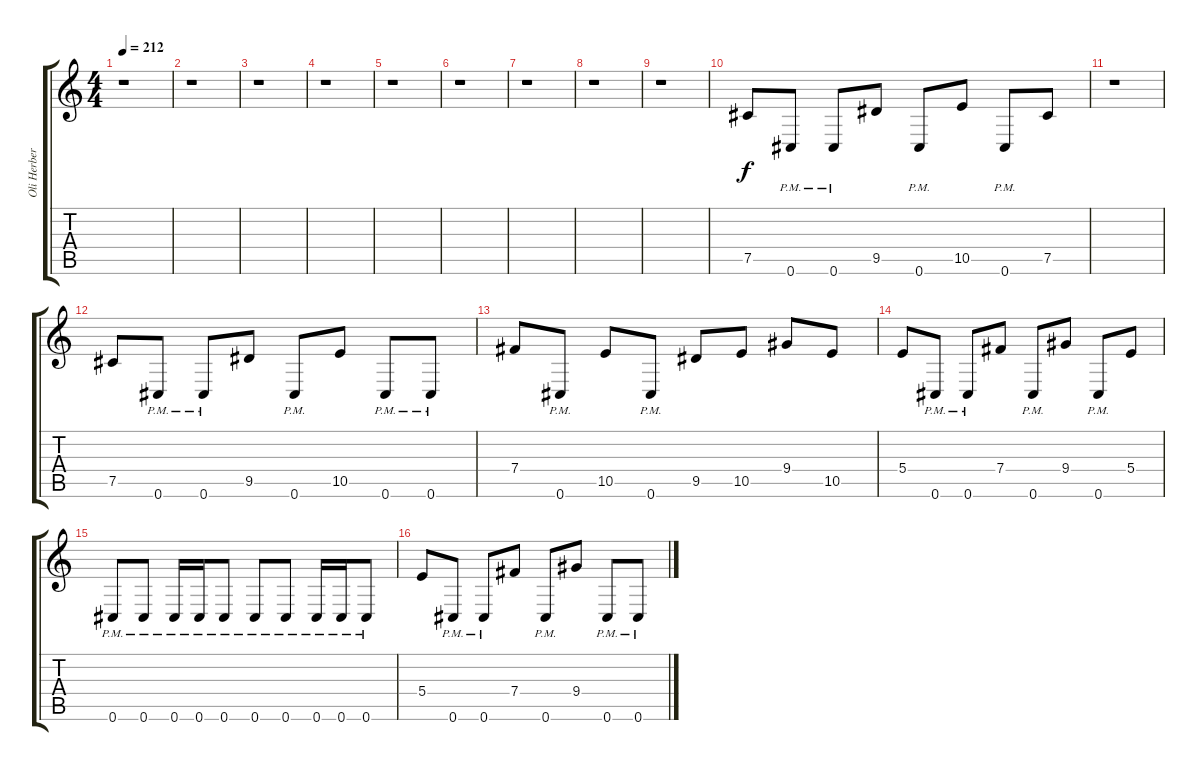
\track ("Oli Herbert" "Oli Herber") {instrument overdrivenguitar}
\staff {score tabs}
\tuning (Db4 Ab3 E3 B2 Gb2 Db2) {hide}
\ts (4 4)
\tempo 212
\clef g2
\ks c
r.1{dy f} |
r.1 |
r.1 |
r.1 |
r.1 |
r.1 |
r.1 |
r.1 |
r.1 |
7.5.8 0.6{pm}.8 0.6{pm}.8 9.5.8 0.6{pm}.8 10.5.8 0.6{pm}.8 7.5.8 |
r.1 |
7.5.8 0.6{pm}.8 0.6{pm}.8 9.5.8 0.6{pm}.8 10.5.8 0.6{pm}.8 0.6{pm}.8 |
7.4.8 0.6{pm}.8 10.5.8 0.6{pm}.8 9.5.8 10.5.8 9.4.8 10.5.8 |
5.4.8 0.6{pm}.8 0.6{pm}.8 7.4.8 0.6{pm}.8 9.4.8 0.6{pm}.8 5.4.8 |
0.6{pm}.8 0.6{pm}.8 0.6{pm}.16 0.6{pm}.16 0.6{pm}.8 0.6{pm}.8 0.6{pm}.8 0.6{pm}.16 0.6{pm}.16 0.6{pm}.8 |
5.4.8 0.6{pm}.8 0.6{pm}.8 7.4.8 0.6{pm}.8 9.4.8 0.6{pm}.8 0.6{pm}.8
